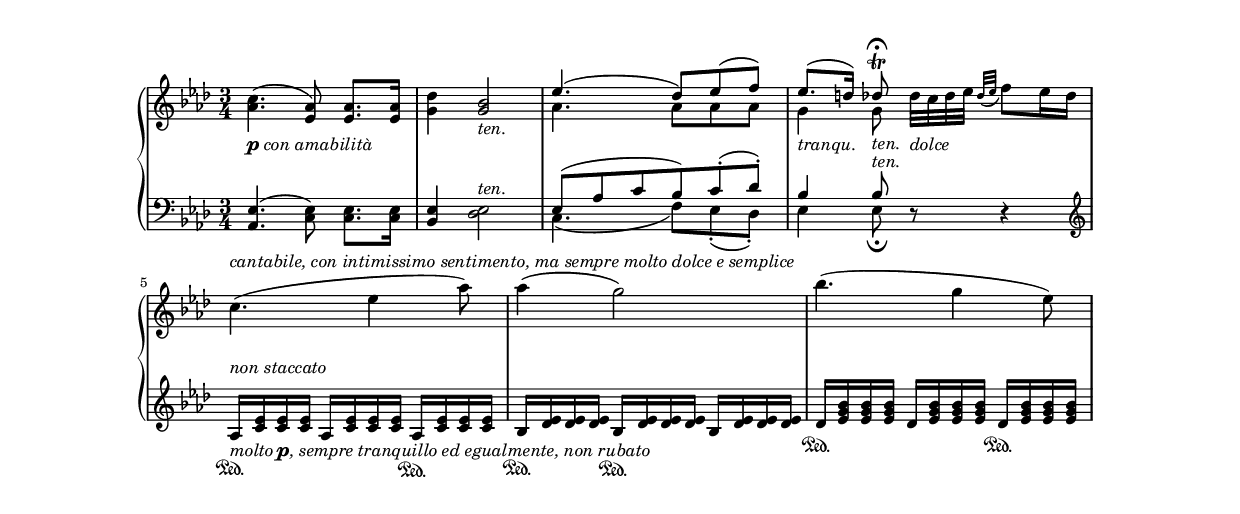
% Do not edit this file; it is automatically
% generated from Documentation/snippets/new
% This file is in the public domain.
%% Note: this file works from version 2.12.0
\version "2.13.29"
\include "english.ly"
#(set-global-staff-size 15)
\paper {
  line-width = 16\cm
  indent = 0\cm
}


\header {
  lsrtags = "headwords"
  texidoc = ""
  doctitle = "headword"
} % begin verbatim


\layout {
  \context {
    \Score
    \override PaperColumn #'keep-inside-line = ##t
    \override NonMusicalPaperColumn #'keep-inside-line = ##t
  }
}

% NR 1.8 Text

% L. v. Beethoven, Op. 110
% Piano sonata 31
% measures 1 - 7

\layout {
  \context {
    \Score
    \override SpacingSpanner #'base-shortest-duration =
    #(ly:make-moment 1 20)
  }
}

\new PianoStaff <<

  % RH staff
  \new Staff {
    \clef treble
    \key af \major
    \time 3/4

    \once \override TextScript #'staff-padding = #4
    <c'' af'>4. (
    _ \markup { \dynamic p \italic { con amabilità } }
    <af' ef'>8 )
    <af' ef'>8. [
    <af' ef'>16 ]

    |

    <df'' g'>4
    <bf' g'>2
    _ \markup { \italic { ten. } }

    |

    <<

      \new Voice {
        \voiceOne
        ef''4. (
        df''8 [ )
        ef'' (
        f'' ) ]

        |

        \once \override TextScript #'staff-padding = #4
        ef''8. (
        _ \markup { \italic { tranqu. } }
        d''16 )
        df''8 \trill \fermata
        _ \markup { \italic { ten. } }
      }

      \new Voice {
        \voiceTwo
        af'4.
        af'8 [
        af'8
        af'8 ]

        |

        g'4
        g'8
      }

    >>

    \oneVoice
    \once \override TextScript #'staff-padding = #4
    df''32
    _ \markup { \italic dolce }
    c''32
    df''32
    ef''32
    \acciaccatura { df''[ ef'' ] }
    f''8
    ef''16
    df''16

    |
    \break
    \overrideProperty "Score.NonMusicalPaperColumn"
    #'line-break-system-details #'((alignment-distances . (12)))

    c''4. (
    ^ \markup \italic { cantabile, con intimissimo sentimento,
      ma sempre molto dolce e semplice }
    ef''4
    af''8 )

    |

    af''4 (
    g''2 )

    |

    bf''4. (
    g''4
    ef''8 )

    |
  }

  % LH
  \new Staff {
    \clef bass
    \key af \major
    \time 3/4

    <ef af,>4. (
    <ef c>8 )
    <ef c>8. [
    <ef c>16 ]

    |

    <ef bf,>4
    <ef df>2 ^ \markup { \italic ten. }

    |

    <<

      \new Voice {
        \voiceOne
        ef8 [ (
        af8
        c'8
        bf8 )
        c'8 ( \staccato
        df'8 ]  ) \staccato

        |

        bf4
        bf8 ^ \markup { \italic ten. }
      }

      \new Voice {
        \voiceTwo
        c4. (
        f8 [ )
        ef8 ( \staccato
        df8 ] ) \staccato

        |

        ef4
        ef8 \fermata
      }

    >>

    \oneVoice
    r8
    r4
    \clef treble

    |

    \override Staff.SustainPedalLineSpanner #'outside-staff-priority = #1000
    \override Staff.SustainPedalLineSpanner #'staff-padding = #7
    \once \override TextScript #'padding = #2
    af16 \sustainOn
    ^ \markup \italic { non staccato }
    _ \markup \italic { molto \concat { \dynamic { p } , } sempre tranquillo
      ed egualmente, non rubato }
    <ef' c'>16
    <ef' c'>16
    <ef' c'>16
    af16
    <ef' c'>16
    <ef' c'>16
    <ef' c'>16
    af16 \sustainOn
    <ef' c'>16
    <ef' c'>16
    <ef' c'>16

    |

    bf16 \sustainOn
    <ef' df'>16
    <ef' df'>16
    <ef' df'>16
    bf16 \sustainOn
    <ef' df'>16
    <ef' df'>16
    <ef' df'>16
    bf16
    <ef' df'>16
    <ef' df'>16
    <ef' df'>16

    |

    \override Staff.SustainPedalLineSpanner #'staff-padding = #4
    df'16 \sustainOn
    <bf' g' ef'>16
    <bf' g' ef'>16
    <bf' g' ef'>16
    df'16
    <bf' g' ef'>16
    <bf' g' ef'>16
    <bf' g' ef'>16
    df'16 \sustainOn
    <bf' g' ef'>16
    <bf' g' ef'>16
    <bf' g' ef'>16

    |
  }

>>
